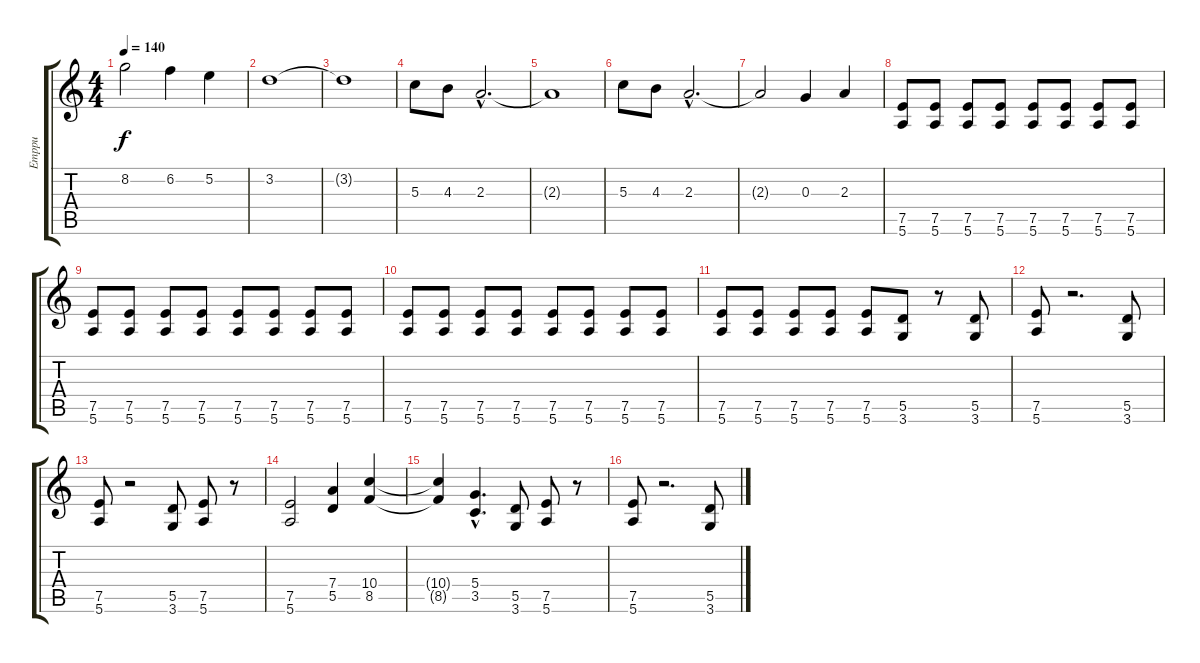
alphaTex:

\track ("Emppu" "Emppu") {instrument overdrivenguitar}
\staff {score tabs}
\tuning (E4 B3 G3 D3 A2 E2) {hide}
\ts (4 4)
\tempo 140
\clef g2
\ks c
8.2{t}.2{dy f} 6.2.4 5.2.4 |
3.2.1 |
3.2{t}.1 |
5.3.8 4.3.8 2.3{hac}.2{d} |
2.3{t}.1 |
5.3.8 4.3.8 2.3{hac}.2{d} |
2.3{t}.2 0.3.4 2.3.4 |
(7.5 5.6).8 (7.5 5.6).8 (7.5 5.6).8 (7.5 5.6).8 (7.5 5.6).8 (7.5 5.6).8 (7.5 5.6).8 (7.5 5.6).8 |
(7.5 5.6).8 (7.5 5.6).8 (7.5 5.6).8 (7.5 5.6).8 (7.5 5.6).8 (7.5 5.6).8 (7.5 5.6).8 (7.5 5.6).8 |
(7.5 5.6).8 (7.5 5.6).8 (7.5 5.6).8 (7.5 5.6).8 (7.5 5.6).8 (7.5 5.6).8 (7.5 5.6).8 (7.5 5.6).8 |
(7.5 5.6).8 (7.5 5.6).8 (7.5 5.6).8 (7.5 5.6).8 (7.5 5.6).8 (5.5 3.6).8 r.8 (5.5 3.6).8 |
(7.5 5.6).8 r.2{d} (5.5 3.6).8 |
(7.5 5.6).8 r.2 (5.5 3.6).8 (7.5 5.6).8 r.8 |
(7.5 5.6).2 (7.4 5.5).4 (10.4 8.5).4 |
(10.4{t} 8.5{t}).4 (5.4{hac} 3.5{hac}).4{d} (5.5 3.6).8 (7.5 5.6).8 r.8 |
(7.5 5.6).8 r.2{d} (5.5 3.6).8
